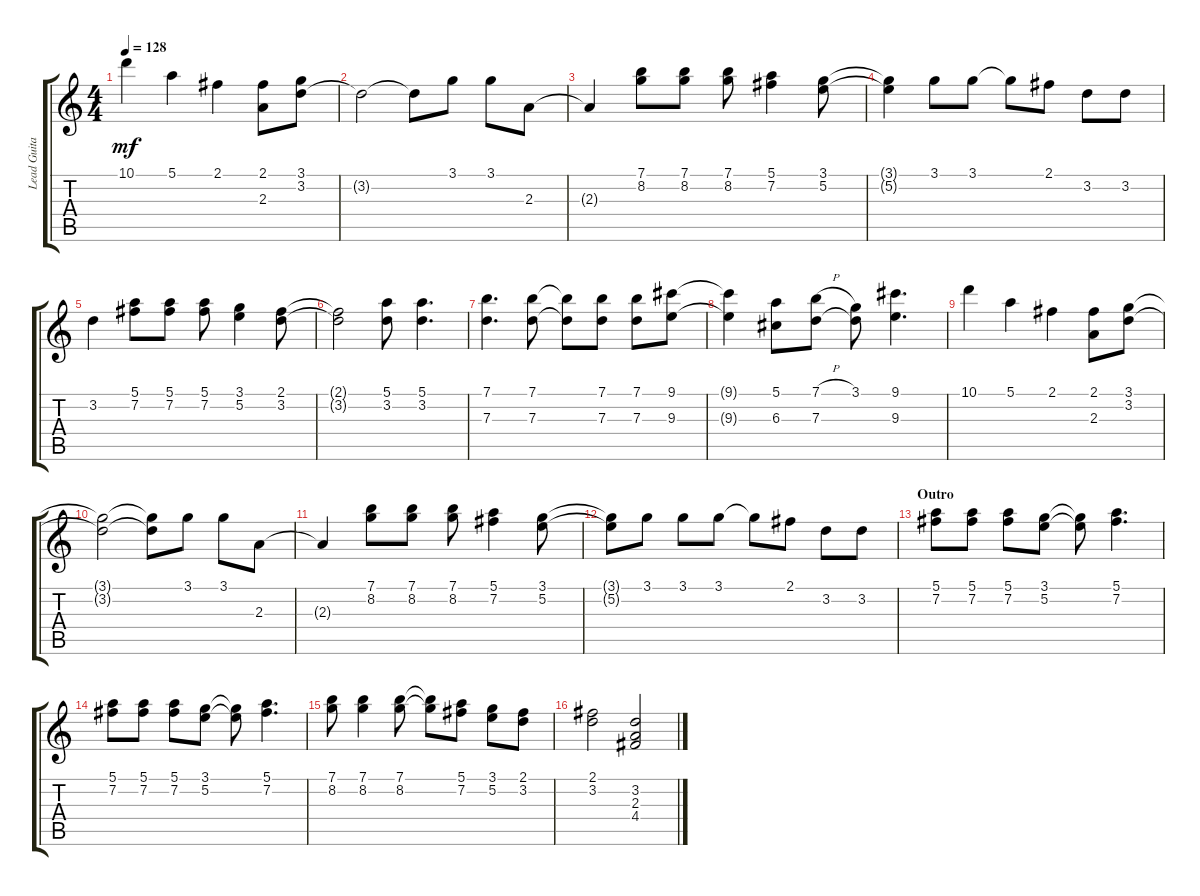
\track ("Lead Guitar" "Lead Guita") {instrument electricguitarclean}
\staff {score tabs}
\tuning (E4 B3 G3 D3 A2 E2) {hide}
\ts (4 4)
\tempo 128
\clef g2
\ks c
10.1.4{dy mf} 5.1.4 2.1.4 (2.1 2.3).8 (3.1 3.2).8 |
3.2{t}.2 3.2{t}.8 3.1.8 3.1.8 2.3.8 |
2.3{t}.4 (7.1 8.2).8 (7.1 8.2).8 (7.1 8.2).8 (5.1 7.2).4 (3.1 5.2).8 |
(3.1{t} 5.2{t}).4 3.1.8 3.1.8 3.1{t}.8 2.1.8 3.2.8 3.2.8 |
3.2.4 (5.1 7.2).8 (5.1 7.2).8 (5.1 7.2).8 (3.1 5.2).4 (2.1 3.2).8 |
(2.1{t} 3.2{t}).2 (5.1 3.2).8 (5.1 3.2).4{d} |
(7.1 7.3).4{d} (7.1 7.3).8 (7.1{t} 7.3{t}).8 (7.1 7.3).8 (7.1 7.3).8 (9.1 9.3).8 |
(9.1{t} 9.3{t}).4 (5.1 6.3).8 (7.1{h} 7.3).8 (3.1 7.3{t}).8 (9.1 9.3).4{d} |
10.1.4 5.1.4 2.1.4 (2.1 2.3).8 (3.1 3.2).8 |
(3.1{t} 3.2{t}).2 (3.1{t} 3.2{t}).8 3.1.8 3.1.8 2.3.8 |
2.3{t}.4 (7.1 8.2).8 (7.1 8.2).8 (7.1 8.2).8 (5.1 7.2).4 (3.1 5.2).8 |
(3.1{t} 5.2{t}).8 3.1.8 3.1.8 3.1.8 3.1{t}.8 2.1.8 3.2.8 3.2.8 |
\section ("" "Outro")
(5.1 7.2).8 (5.1 7.2).8 (5.1 7.2).8 (3.1 5.2).8 (3.1{t} 5.2{t}).8 (5.1 7.2).4{d} |
(5.1 7.2).8 (5.1 7.2).8 (5.1 7.2).8 (3.1 5.2).8 (3.1{t} 5.2{t}).8 (5.1 7.2).4{d} |
(7.1 8.2).8 (7.1 8.2).4 (7.1 8.2).8 (7.1{t} 8.2{t}).8 (5.1 7.2).8 (3.1 5.2).8 (2.1 3.2).8 |
(2.1 3.2).2 (3.2 2.3 4.4).2
